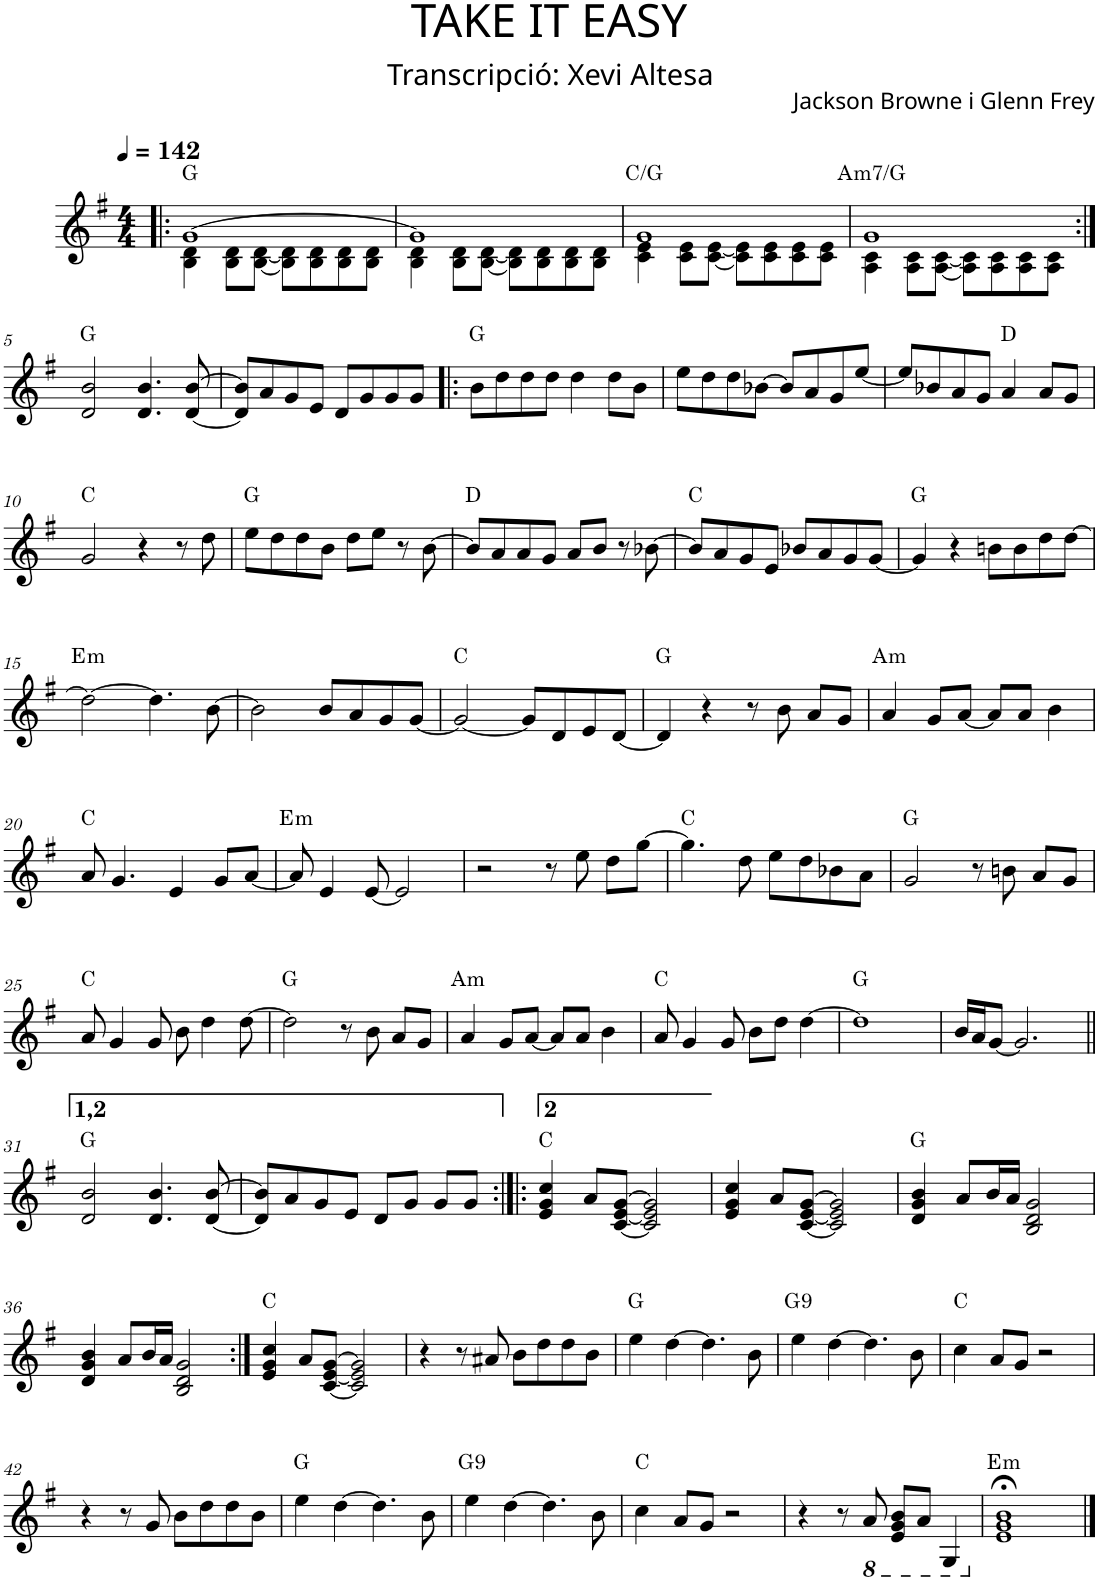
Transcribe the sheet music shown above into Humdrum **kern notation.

**kern	**harte
*part1	*part1
*staff1	*
*I"P1	*
*clefG2	*
*k[f#]	*
*G:	*
*M4/4	*
*MM142	*
=1!|:	=1!|:
*^	*
[>1g	4B\ 4d\	G:maj
.	8B\ 8d\L	.
.	[<8B\ [<8d\J	.
.	8B\] 8d\]L	.
.	8B\ 8d\	.
.	8B\ 8d\	.
.	8B\ 8d\J	.
=2	=2	=2
1g]	4B\ 4d\	.
.	8B\ 8d\L	.
.	[<8B\ [<8d\J	.
.	8B\] 8d\]L	.
.	8B\ 8d\	.
.	8B\ 8d\	.
.	8B\ 8d\J	.
=3	=3	=3
1g	4c\ 4e\	C:maj/5
.	8c\ 8e\L	.
.	[<8c\ [<8e\J	.
.	8c\] 8e\]L	.
.	8c\ 8e\	.
.	8c\ 8e\	.
.	8c\ 8e\J	.
=4	=4	=4
!	!	!LO:H:kt=m7
1g	4A\ 4c\	A:min7/b7
.	8A\ 8c\L	.
.	[<8A\ [<8c\J	.
.	8A\] 8c\]L	.
.	8A\ 8c\	.
.	8A\ 8c\	.
.	8A\ 8c\J	.
*v	*v	*
!!LO:LB:g=z
=5:|!	=5:|!
2d/ 2b/	G:maj
4.d/ 4.b/	.
[8d/ [8b/	.
=6	=6
8d/] 8b/]L	.
8a/	.
8g/	.
8e/J	.
8d/L	.
8g/	.
8g/	.
8g/J	.
=7!|:	=7!|:
8b\L	G:maj
8dd\	.
8dd\	.
8dd\J	.
4dd\	.
8dd\L	.
8b\J	.
=8	=8
8ee\L	.
8dd\	.
8dd\	.
[8b-X\J	.
8b-/L]	.
8a/	.
8g/	.
[8ee/J	.
=9	=9
8ee/L]	.
8b-X/	.
8a/	.
8g/J	.
4a/	D:maj
8a/L	.
8g/J	.
!!LO:LB:g=z
=10	=10
2g/	C:maj
4r	.
8r	.
8dd\	.
=11	=11
8ee\L	G:maj
8dd\	.
8dd\	.
8b\J	.
8dd\L	.
8ee\J	.
8r	.
[8b\	.
=12	=12
8b/L]	D:maj
8a/	.
8a/	.
8g/J	.
8a/L	.
8b/J	.
8r	.
[8b-X\	.
=13	=13
8b-/L]	C:maj
8a/	.
8g/	.
8e/J	.
8b-X/L	.
8a/	.
8g/	.
[<8g/J	.
=14	=14
4g/]	G:maj
4r	.
8bn\L	.
8b\	.
8dd\	.
[>8dd\J	.
!!LO:LB:g=z
=15	=15
!	!LO:H:kt=m
2dd\_	E:min
4.dd\]	.
[8b\	.
=16	=16
2b\]	.
8b/L	.
8a/	.
8g/	.
[<8g/J	.
=17	=17
2g/_	C:maj
8g/L]	.
8d/	.
8e/	.
[8d/J	.
=18	=18
4d/]	G:maj
4r	.
8r	.
8b\	.
8a/L	.
8g/J	.
=19	=19
!	!LO:H:kt=m
4a/	A:min
8g/L	.
[<8a/J	.
8a/L]	.
8a/J	.
4b\	.
!!LO:LB:g=z
=20	=20
8a/	C:maj
4.g/	.
4e/	.
8g/L	.
[8a/J	.
=21	=21
!	!LO:H:kt=m
8a/]	E:min
4e/	.
[<8e/	.
2e/]	.
=22	=22
2r	.
8r	.
8ee\	.
8dd\L	.
[>8gg\J	.
=23	=23
4.gg\]	C:maj
8dd\	.
8ee\L	.
8dd\	.
8b-X\	.
8a\J	.
=24	=24
2g/	G:maj
8r	.
8bn\	.
8a/L	.
8g/J	.
!!LO:LB:g=z
=25	=25
8a/	C:maj
4g/	.
8g/	.
8b\	.
4dd\	.
[>8dd\	.
=26	=26
2dd\]	G:maj
8r	.
8b\	.
8a/L	.
8g/J	.
=27	=27
!	!LO:H:kt=m
4a/	A:min
8g/L	.
[<8a/J	.
8a/L]	.
8a/J	.
4b\	.
=28	=28
8a/	C:maj
4g/	.
8g/	.
8b\L	.
8dd\J	.
[>4dd\	.
=29	=29
1dd]	G:maj
=30	=30
16b/LL	.
16a/J	.
[<8g/J	.
2.g/]	.
!!LO:LB:g=z
=31||	=31||
2d/ 2b/	G:maj
4.d/ 4.b/	.
[8d/ [8b/	.
=32	=32
8d/] 8b/]L	.
8a/	.
8g/	.
8e/J	.
8d/L	.
8g/J	.
8g/L	.
8g/J	.
=33:|!|:	=33:|!|:
4e/ 4g/ 4cc/	C:maj
8a/L	.
[<8c/ [<8e/ [>8g/J	.
2c/] 2e/] 2g/]	.
=34	=34
4e/ 4g/ 4cc/	.
8a/L	.
[<8c/ [<8e/ [>8g/J	.
2c/] 2e/] 2g/]	.
=35	=35
4d/ 4g/ 4b/	G:maj
8a/L	.
16b/L	.
16a/JJ	.
2B/ 2d/ 2g/	.
!!LO:LB:g=z
=36	=36
4d/ 4g/ 4b/	.
8a/L	.
16b/L	.
16a/JJ	.
2B/ 2d/ 2g/	.
=37:|!	=37:|!
4e/ 4g/ 4cc/	C:maj
8a/L	.
[<8c/ [<8e/ [>8g/J	.
2c/] 2e/] 2g/]	.
=38	=38
4r	.
8r	.
8a#X/	.
8b\L	.
8dd\	.
8dd\	.
8b\J	.
=39	=39
4ee\	G:maj
[>4dd\	.
4.dd\]	.
8b\	.
=40	=40
!	!LO:H:kt=9
4ee\	G:9
[>4dd\	.
4.dd\]	.
8b\	.
=41	=41
4cc\	C:maj
8a/L	.
8g/J	.
2r	.
!!LO:LB:g=z
=42	=42
4r	.
8r	.
8g/	.
8b\L	.
8dd\	.
8dd\	.
8b\J	.
=43	=43
4ee\	G:maj
[>4dd\	.
4.dd\]	.
8b\	.
=44	=44
!	!LO:H:kt=9
4ee\	G:9
[>4dd\	.
4.dd\]	.
8b\	.
=45	=45
4cc\	C:maj
8a/L	.
8g/J	.
2r	.
=46	=46
4r	.
8r	.
*8ba	*
8A/	.
8E/ 8G/ 8B/L	.
8A/J	.
4GG/	.
=47	=47
*X8ba	*
!	!LO:H:kt=m
1e;< 1g;< 1b;<	E:min
==	==
*-	*-
